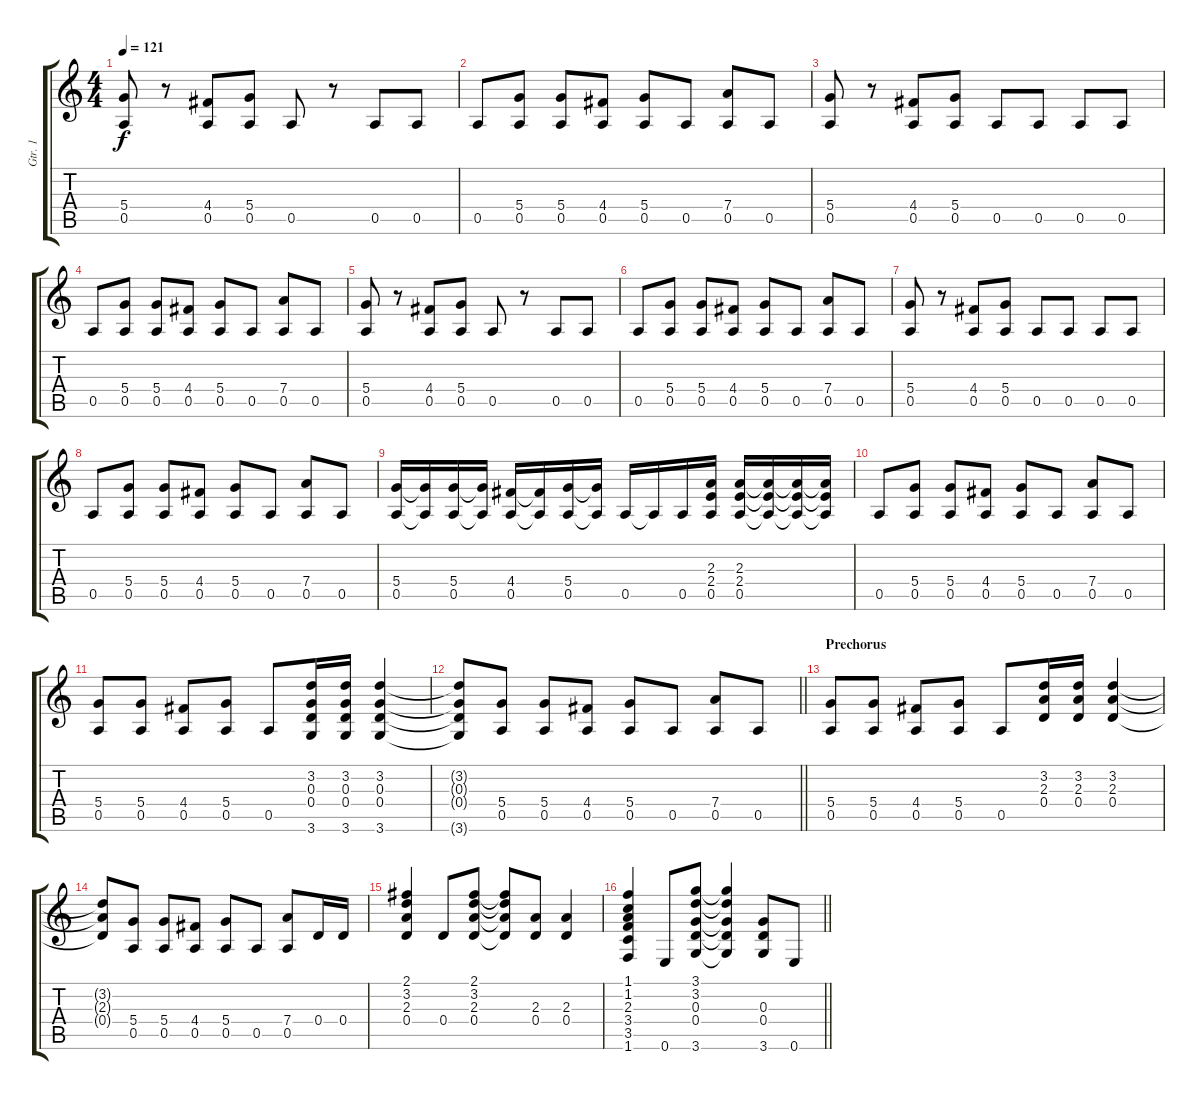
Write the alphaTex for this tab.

\track ("Gtr. 1" "Gtr. 1") {instrument overdrivenguitar}
\staff {score tabs}
\tuning (E4 B3 G3 D3 A2 E2) {hide}
\ts (4 4)
\tempo 121
\clef g2
\ks c
(5.4 0.5).8{dy f} r.8 (4.4 0.5).8 (5.4 0.5).8 0.5.8 r.8 0.5.8 0.5.8 |
0.5.8 (5.4 0.5).8 (5.4 0.5).8 (4.4 0.5).8 (5.4 0.5).8 0.5.8 (7.4 0.5).8 0.5.8 |
(5.4 0.5).8 r.8 (4.4 0.5).8 (5.4 0.5).8 0.5.8 0.5.8 0.5.8 0.5.8 |
0.5.8 (5.4 0.5).8 (5.4 0.5).8 (4.4 0.5).8 (5.4 0.5).8 0.5.8 (7.4 0.5).8 0.5.8 |
(5.4 0.5).8 r.8 (4.4 0.5).8 (5.4 0.5).8 0.5.8 r.8 0.5.8 0.5.8 |
0.5.8 (5.4 0.5).8 (5.4 0.5).8 (4.4 0.5).8 (5.4 0.5).8 0.5.8 (7.4 0.5).8 0.5.8 |
(5.4 0.5).8 r.8 (4.4 0.5).8 (5.4 0.5).8 0.5.8 0.5.8 0.5.8 0.5.8 |
0.5.8 (5.4 0.5).8 (5.4 0.5).8 (4.4 0.5).8 (5.4 0.5).8 0.5.8 (7.4 0.5).8 0.5.8 |
(5.4 0.5).16 (5.4{t} 0.5{t}).16 (5.4 0.5).16 (5.4{t} 0.5{t}).16 (4.4 0.5).16 (4.4{t} 0.5{t}).16 (5.4 0.5).16 (5.4{t} 0.5{t}).16 0.5.16 0.5{t}.16 0.5.16 (2.3 2.4 0.5).16 (2.3 2.4 0.5).16 (2.3{t} 2.4{t} 0.5{t}).16 (2.3{t} 2.4{t} 0.5{t}).16 (2.3{t} 2.4{t} 0.5{t}).16 |
0.5.8 (5.4 0.5).8 (5.4 0.5).8 (4.4 0.5).8 (5.4 0.5).8 0.5.8 (7.4 0.5).8 0.5.8 |
(5.4 0.5).8 (5.4 0.5).8 (4.4 0.5).8 (5.4 0.5).8 0.5.8 (3.2 0.3 0.4 3.6).16 (3.2 0.3 0.4 3.6).16 (3.2 0.3 0.4 3.6).4 |
\barLineRight lightlight
(3.2{t} 0.3{t} 0.4{t} 3.6{t}).8 (5.4 0.5).8 (5.4 0.5).8 (4.4 0.5).8 (5.4 0.5).8 0.5.8 (7.4 0.5).8 0.5.8 |
\section ("" "Prechorus")
(5.4 0.5).8 (5.4 0.5).8 (4.4 0.5).8 (5.4 0.5).8 0.5.8 (3.2 2.3 0.4).16 (3.2 2.3 0.4).16 (3.2 2.3 0.4).4 |
(3.2{t} 2.3{t} 0.4{t}).8 (5.4 0.5).8 (5.4 0.5).8 (4.4 0.5).8 (5.4 0.5).8 0.5.8 (7.4 0.5).8 0.4.16 0.4.16 |
(2.1 3.2 2.3 0.4).4 0.4.8 (2.1 3.2 2.3 0.4).8 (2.1{t} 3.2{t} 2.3{t} 0.4{t}).8 (2.3 0.4).8 (2.3 0.4).4 |
\barLineRight lightlight
(1.1 1.2 2.3 3.4 3.5 1.6).4 0.6.8 (3.1 3.2 0.3 0.4 3.6).8 (3.1{t} 3.2{t} 0.3{t} 0.4{t} 3.6{t}).4 (0.3 0.4 3.6).8 0.6.8
